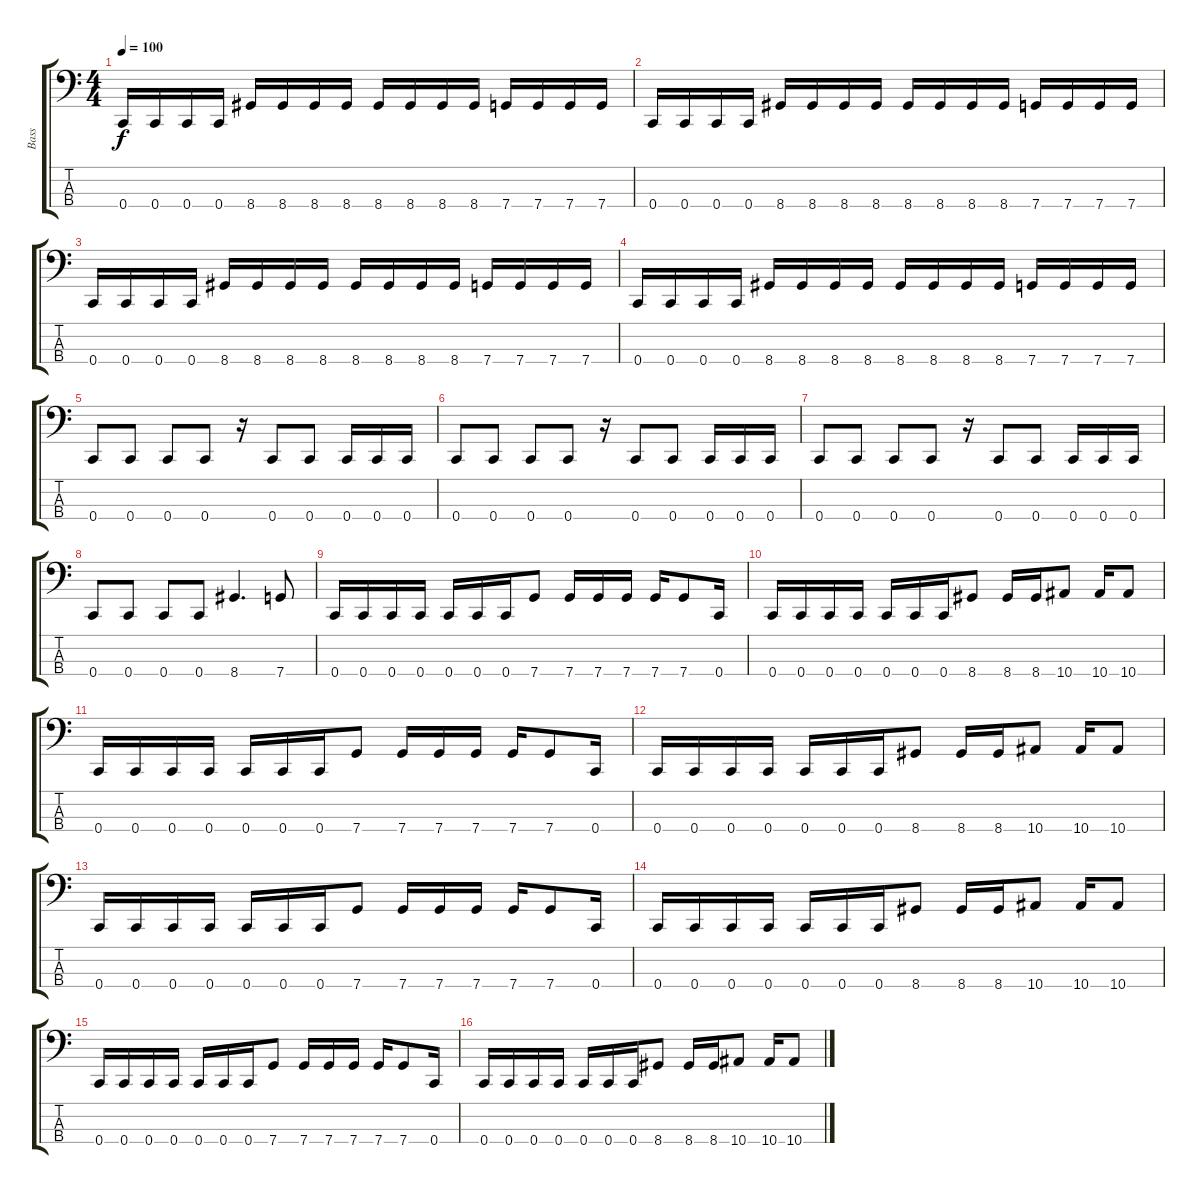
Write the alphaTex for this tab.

\track ("Bass" "Bass") {instrument electricbasspick}
\staff {score tabs}
\tuning (F2 C2 G1 C1) {hide}
\ts (4 4)
\tempo 100
\clef f4
\ks c
0.4.16{dy f} 0.4.16 0.4.16 0.4.16 8.4.16 8.4.16 8.4.16 8.4.16 8.4.16 8.4.16 8.4.16 8.4.16 7.4.16 7.4.16 7.4.16 7.4.16 |
0.4.16 0.4.16 0.4.16 0.4.16 8.4.16 8.4.16 8.4.16 8.4.16 8.4.16 8.4.16 8.4.16 8.4.16 7.4.16 7.4.16 7.4.16 7.4.16 |
0.4.16 0.4.16 0.4.16 0.4.16 8.4.16 8.4.16 8.4.16 8.4.16 8.4.16 8.4.16 8.4.16 8.4.16 7.4.16 7.4.16 7.4.16 7.4.16 |
0.4.16 0.4.16 0.4.16 0.4.16 8.4.16 8.4.16 8.4.16 8.4.16 8.4.16 8.4.16 8.4.16 8.4.16 7.4.16 7.4.16 7.4.16 7.4.16 |
0.4.8 0.4.8 0.4.8 0.4.8 r.16 0.4.8 0.4.8 0.4.16 0.4.16 0.4.16 |
0.4.8 0.4.8 0.4.8 0.4.8 r.16 0.4.8 0.4.8 0.4.16 0.4.16 0.4.16 |
0.4.8 0.4.8 0.4.8 0.4.8 r.16 0.4.8 0.4.8 0.4.16 0.4.16 0.4.16 |
0.4.8 0.4.8 0.4.8 0.4.8 8.4.4{d} 7.4.8 |
0.4.16 0.4.16 0.4.16 0.4.16 0.4.16 0.4.16 0.4.16 7.4.8 7.4.16 7.4.16 7.4.16 7.4.16 7.4.8 0.4.16 |
0.4.16 0.4.16 0.4.16 0.4.16 0.4.16 0.4.16 0.4.16 8.4.8 8.4.16 8.4.16 10.4.8 10.4.16 10.4.8 |
0.4.16 0.4.16 0.4.16 0.4.16 0.4.16 0.4.16 0.4.16 7.4.8 7.4.16 7.4.16 7.4.16 7.4.16 7.4.8 0.4.16 |
0.4.16 0.4.16 0.4.16 0.4.16 0.4.16 0.4.16 0.4.16 8.4.8 8.4.16 8.4.16 10.4.8 10.4.16 10.4.8 |
0.4.16 0.4.16 0.4.16 0.4.16 0.4.16 0.4.16 0.4.16 7.4.8 7.4.16 7.4.16 7.4.16 7.4.16 7.4.8 0.4.16 |
0.4.16 0.4.16 0.4.16 0.4.16 0.4.16 0.4.16 0.4.16 8.4.8 8.4.16 8.4.16 10.4.8 10.4.16 10.4.8 |
0.4.16 0.4.16 0.4.16 0.4.16 0.4.16 0.4.16 0.4.16 7.4.8 7.4.16 7.4.16 7.4.16 7.4.16 7.4.8 0.4.16 |
0.4.16 0.4.16 0.4.16 0.4.16 0.4.16 0.4.16 0.4.16 8.4.8 8.4.16 8.4.16 10.4.8 10.4.16 10.4.8
